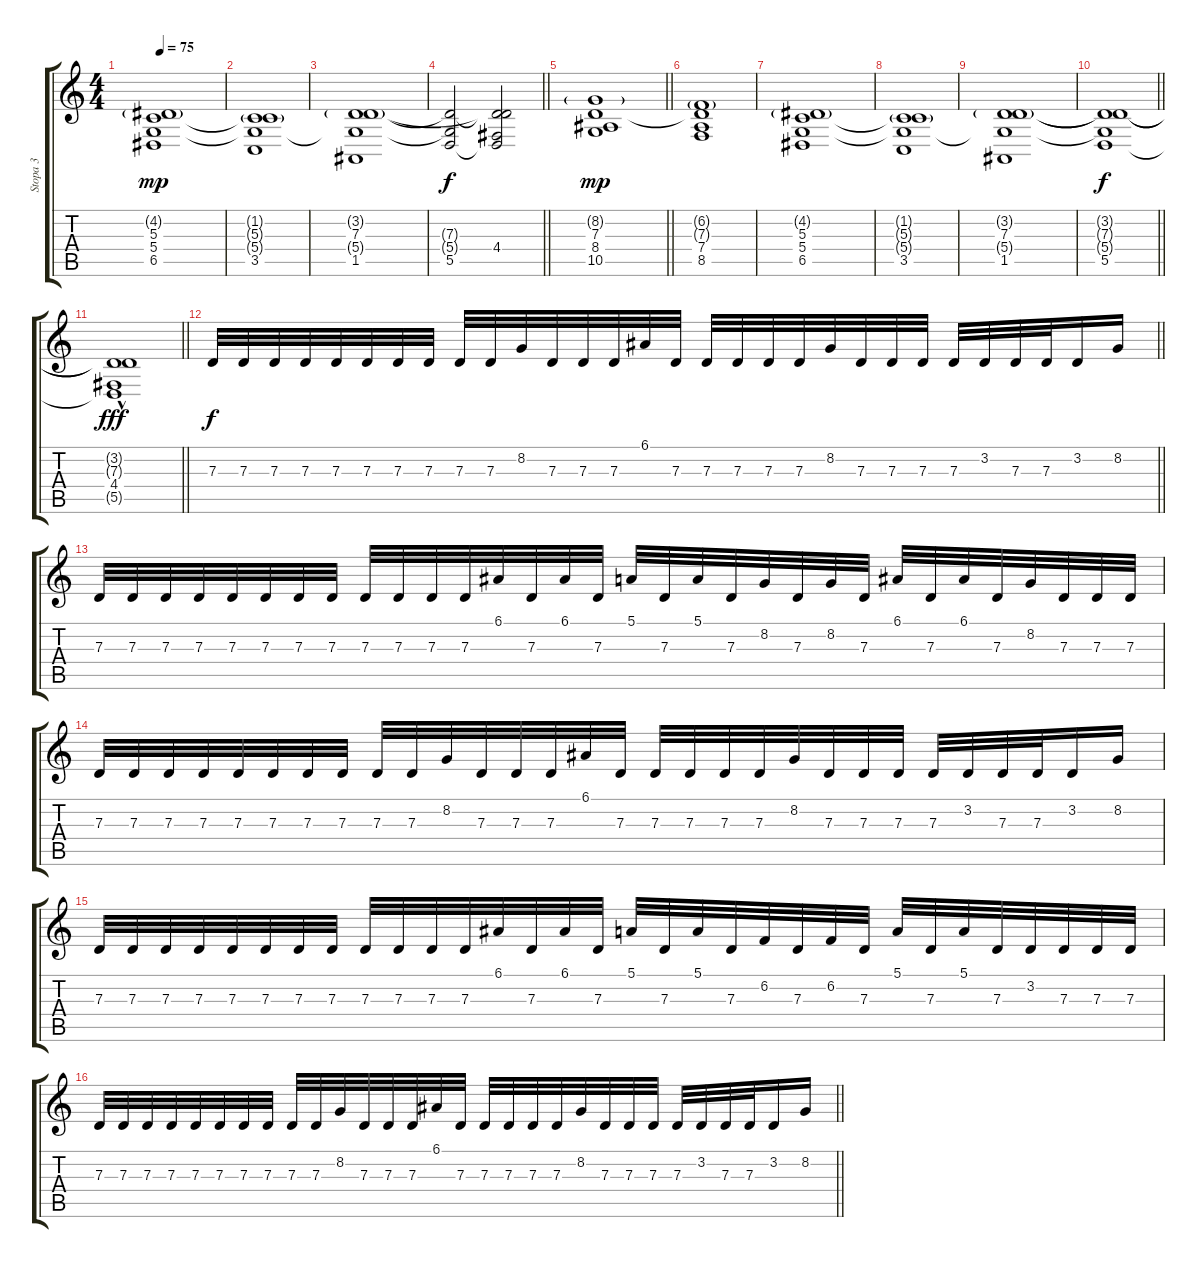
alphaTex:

\track ("Stopa 3" "Stopa 3") {instrument stringensemble1}
\staff {score tabs}
\tuning (E4 B3 G3 D3 A2 E2) {hide}
\ts (4 4)
\tempo 75
\clef g2
\ks c
(4.2{g} 5.3 5.4 6.5).1{dy mp} |
(1.2{g} 5.3{t} 5.4{t} 3.5).1 |
(3.2{g} 7.3 5.4{t} 1.5).1 |
\barLineRight lightlight
(7.3{t} 5.4{t} 5.5).2{dy f} (3.2{t} 7.3{t} 4.4 5.5{t}).2 |
\section ("" "")
\barLineRight lightlight
(8.2{g} 7.3 8.4 10.5).1{dy mp} |
(6.2{g} 7.3{t} 7.4 8.5).1 |
(4.2{g} 5.3 5.4 6.5).1 |
(1.2{g} 5.3{t} 5.4{t} 3.5).1 |
(3.2{g} 7.3 5.4{t} 1.5).1 |
\barLineRight lightlight
(3.2{t} 7.3{t} 5.4{t} 5.5).1{dy f} |
\barLineRight lightlight
(3.2{t} 7.3{t} 4.4{hac} 5.5{t}).1{dy fff} |
\section ("" "")
\barLineRight lightlight
7.3.32{dy f volume 9} 7.3.32 7.3.32 7.3.32 7.3.32 7.3.32 7.3.32 7.3.32 7.3.32 7.3.32 8.2.32 7.3.32 7.3.32 7.3.32 6.1.32 7.3.32 7.3.32 7.3.32 7.3.32 7.3.32 8.2.32 7.3.32 7.3.32 7.3.32 7.3.32 3.2.32 7.3.32 7.3.32 3.2.16 8.2.16 |
7.3.32 7.3.32 7.3.32 7.3.32 7.3.32 7.3.32 7.3.32 7.3.32 7.3.32 7.3.32 7.3.32 7.3.32 6.1.32 7.3.32 6.1.32 7.3.32 5.1.32 7.3.32 5.1.32 7.3.32 8.2.32 7.3.32 8.2.32 7.3.32 6.1.32 7.3.32 6.1.32 7.3.32 8.2.32 7.3.32 7.3.32 7.3.32 |
7.3.32 7.3.32 7.3.32 7.3.32 7.3.32 7.3.32 7.3.32 7.3.32 7.3.32 7.3.32 8.2.32 7.3.32 7.3.32 7.3.32 6.1.32 7.3.32 7.3.32 7.3.32 7.3.32 7.3.32 8.2.32 7.3.32 7.3.32 7.3.32 7.3.32 3.2.32 7.3.32 7.3.32 3.2.16 8.2.16 |
7.3.32 7.3.32 7.3.32 7.3.32 7.3.32 7.3.32 7.3.32 7.3.32 7.3.32 7.3.32 7.3.32 7.3.32 6.1.32 7.3.32 6.1.32 7.3.32 5.1.32 7.3.32 5.1.32 7.3.32 6.2.32 7.3.32 6.2.32 7.3.32 5.1.32 7.3.32 5.1.32 7.3.32 3.2.32 7.3.32 7.3.32 7.3.32 |
\barLineRight lightlight
7.3.32 7.3.32 7.3.32 7.3.32 7.3.32 7.3.32 7.3.32 7.3.32 7.3.32 7.3.32 8.2.32 7.3.32 7.3.32 7.3.32 6.1.32 7.3.32 7.3.32 7.3.32 7.3.32 7.3.32 8.2.32 7.3.32 7.3.32 7.3.32 7.3.32 3.2.32 7.3.32 7.3.32 3.2.16 8.2.16
